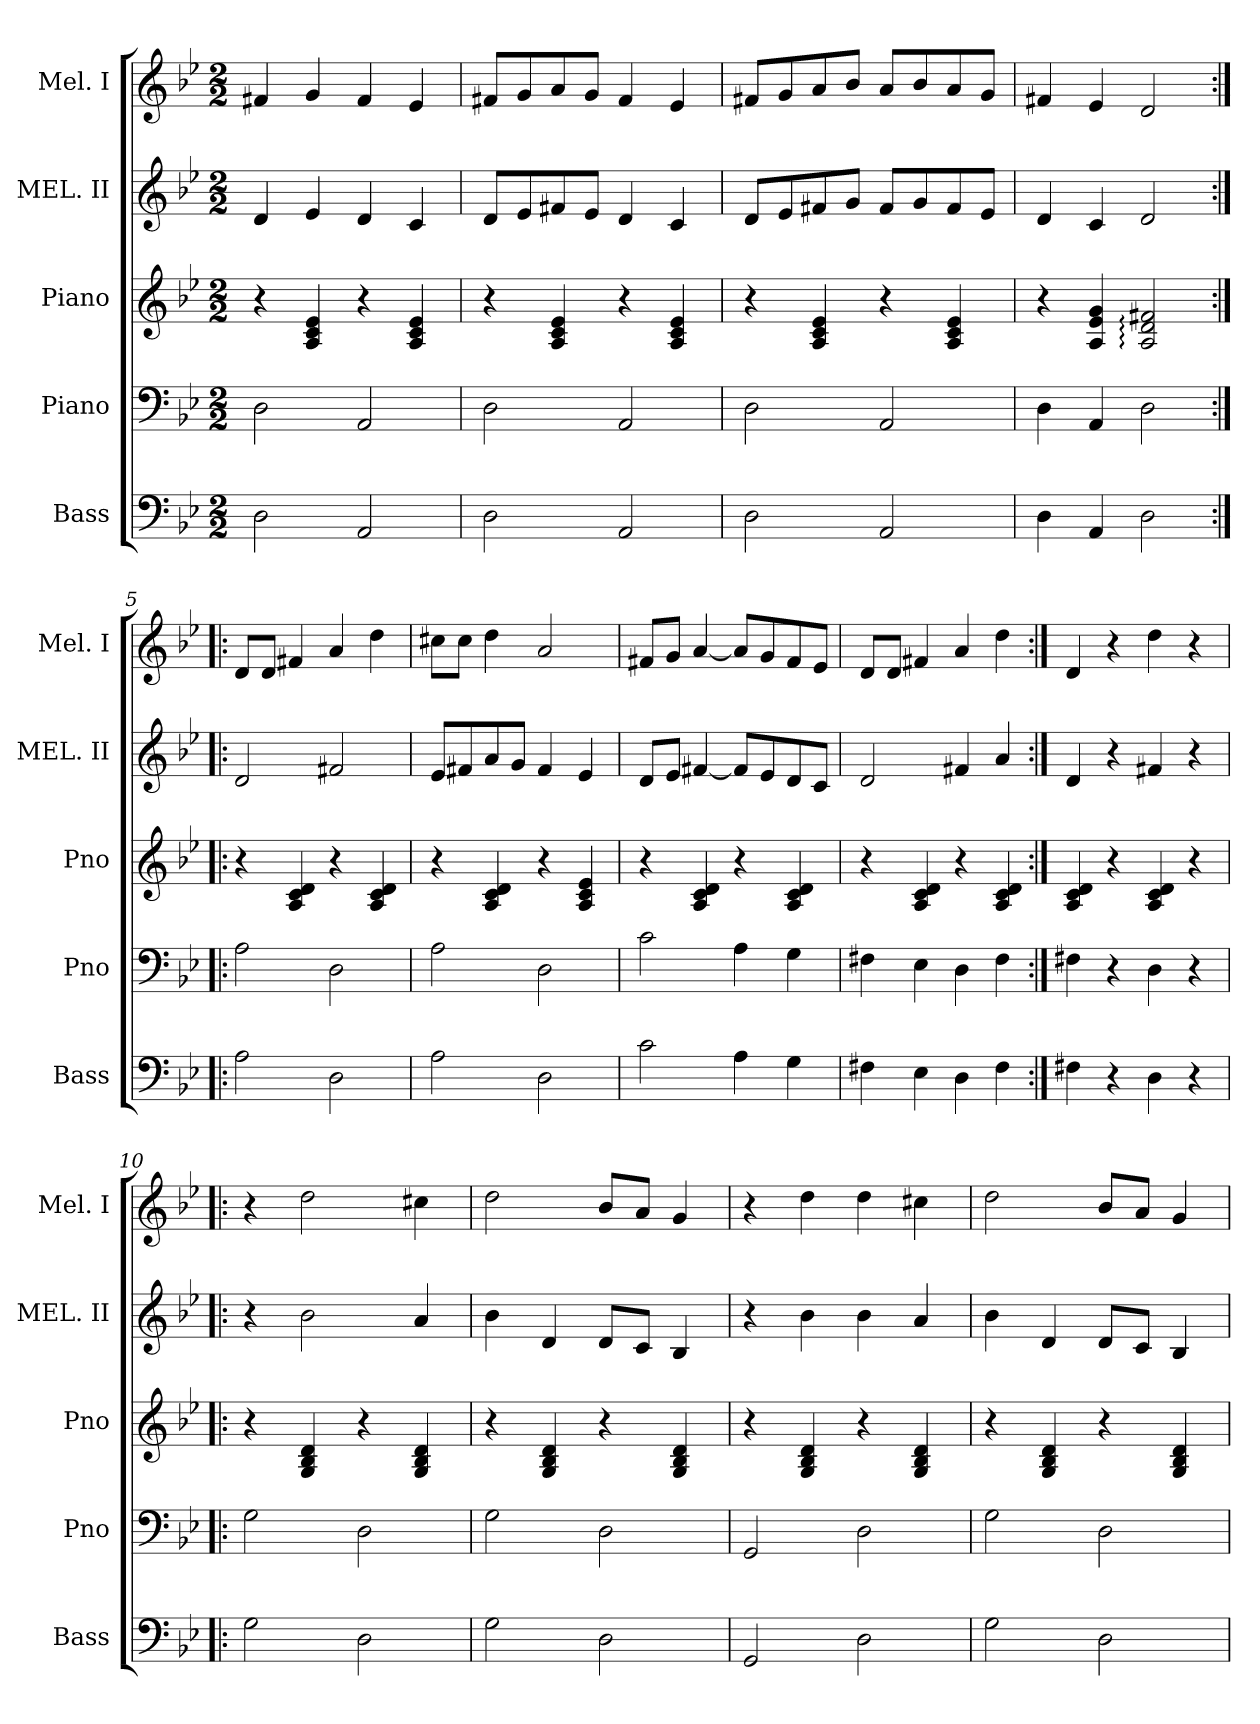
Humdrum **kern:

**kern	**kern	**kern	**kern	**kern
*part5	*part4	*part3	*part2	*part1
*staff5	*staff4	*staff3	*staff2	*staff1
*I"Bass	*I"Piano	*I"Piano	*I"MEL. II	*I"Mel. I
*I'Bass	*I'Pno	*I'Pno	*I'MEL. II	*I'Mel. I
*clefF4	*clefF4	*clefG2	*clefG2	*clefG2
*ITrd7c12	*	*	*	*
*k[b-e-]	*k[b-e-]	*k[b-e-]	*k[b-e-]	*k[b-e-]
*M2/2	*M2/2	*M2/2	*M2/2	*M2/2
=1	=1	=1	=1	=1
2DD\	2D\	4r	4d/	4f#X/
.	.	4A/ 4c/ 4e-/	4e-/	4g/
2AAA/	2AA/	4r	4d/	4f#/
.	.	4A/ 4c/ 4e-/	4c/	4e-/
=2	=2	=2	=2	=2
2DD\	2D\	4r	8d/L	8f#X/L
.	.	.	8e-/	8g/
.	.	4A/ 4c/ 4e-/	8f#X/	8a/
.	.	.	8e-/J	8g/J
2AAA/	2AA/	4r	4d/	4f#/
.	.	4A/ 4c/ 4e-/	4c/	4e-/
=3	=3	=3	=3	=3
2DD\	2D\	4r	8d/L	8f#X/L
.	.	.	8e-/	8g/
.	.	4A/ 4c/ 4e-/	8f#X/	8a/
.	.	.	8g/J	8b-/J
2AAA/	2AA/	4r	8f#/L	8a/L
.	.	.	8g/	8b-/
.	.	4A/ 4c/ 4e-/	8f#/	8a/
.	.	.	8e-/J	8g/J
=4	=4	=4	=4	=4
4DD\	4D\	4r	4d/	4f#X/
4AAA/	4AA/	4A/ 4e-/ 4g/	4c/	4e-/
2DD\	2D\	2A/: 2d/: 2f#X/:	2d/	2d/
=5:|!|:	=5:|!|:	=5:|!|:	=5:|!|:	=5:|!|:
2AA\	2A\	4r	2d/	8d/L
.	.	.	.	8d/J
.	.	4A/ 4c/ 4d/	.	4f#X/
2DD\	2D\	4r	2f#X/	4a/
.	.	4A/ 4c/ 4d/	.	4dd\
!!LO:LB:g=z
=6	=6	=6	=6	=6
2AA\	2A\	4r	8e-/L	8cc#X\L
.	.	.	8f#X/	8cc#\J
.	.	4A/ 4c/ 4d/	8a/	4dd\
.	.	.	8g/J	.
2DD\	2D\	4r	4f#/	2a/
.	.	4A/ 4c/ 4e-/	4e-/	.
=7	=7	=7	=7	=7
2C\	2c\	4r	8d/L	8f#X/L
.	.	.	8e-/J	8g/J
.	.	4A/ 4c/ 4d/	[4f#X/	[4a/
4AA\	4A\	4r	8f#/L]	8a/L]
.	.	.	8e-/	8g/
4GG\	4G\	4A/ 4c/ 4d/	8d/	8f#/
.	.	.	8c/J	8e-/J
=8	=8	=8	=8	=8
4FF#X\	4F#X\	4r	2d/	8d/L
.	.	.	.	8d/J
4EE-\	4E-\	4A/ 4c/ 4d/	.	4f#X/
4DD\	4D\	4r	4f#X/	4a/
4FF#\	4F#\	4A/ 4c/ 4d/	4a/	4dd\
=9:|!	=9:|!	=9:|!	=9:|!	=9:|!
4FF#X\	4F#X\	4A/ 4c/ 4d/	4d/	4d/
4r	4r	4r	4r	4r
4DD\	4D\	4A/ 4c/ 4d/	4f#X/	4dd\
4r	4r	4r	4r	4r
=10!|:	=10!|:	=10!|:	=10!|:	=10!|:
2GG\	2G\	4r	4r	4r
.	.	4G/ 4B-/ 4d/	2b-\	2dd\
2DD\	2D\	4r	.	.
.	.	4G/ 4B-/ 4d/	4a/	4cc#X\
!!LO:PB:g=z
=11	=11	=11	=11	=11
2GG\	2G\	4r	4b-\	2dd\
.	.	4G/ 4B-/ 4d/	4d/	.
2DD\	2D\	4r	8d/L	8b-/L
.	.	.	8c/J	8a/J
.	.	4G/ 4B-/ 4d/	4B-/	4g/
=12	=12	=12	=12	=12
2GGG/	2GG/	4r	4r	4r
.	.	4G/ 4B-/ 4d/	4b-\	4dd\
2DD\	2D\	4r	4b-\	4dd\
.	.	4G/ 4B-/ 4d/	4a/	4cc#X\
=13	=13	=13	=13	=13
2GG\	2G\	4r	4b-\	2dd\
.	.	4G/ 4B-/ 4d/	4d/	.
2DD\	2D\	4r	8d/L	8b-/L
.	.	.	8c/J	8a/J
.	.	4G/ 4B-/ 4d/	4B-/	4g/
=	=	=	=	=
*-	*-	*-	*-	*-
